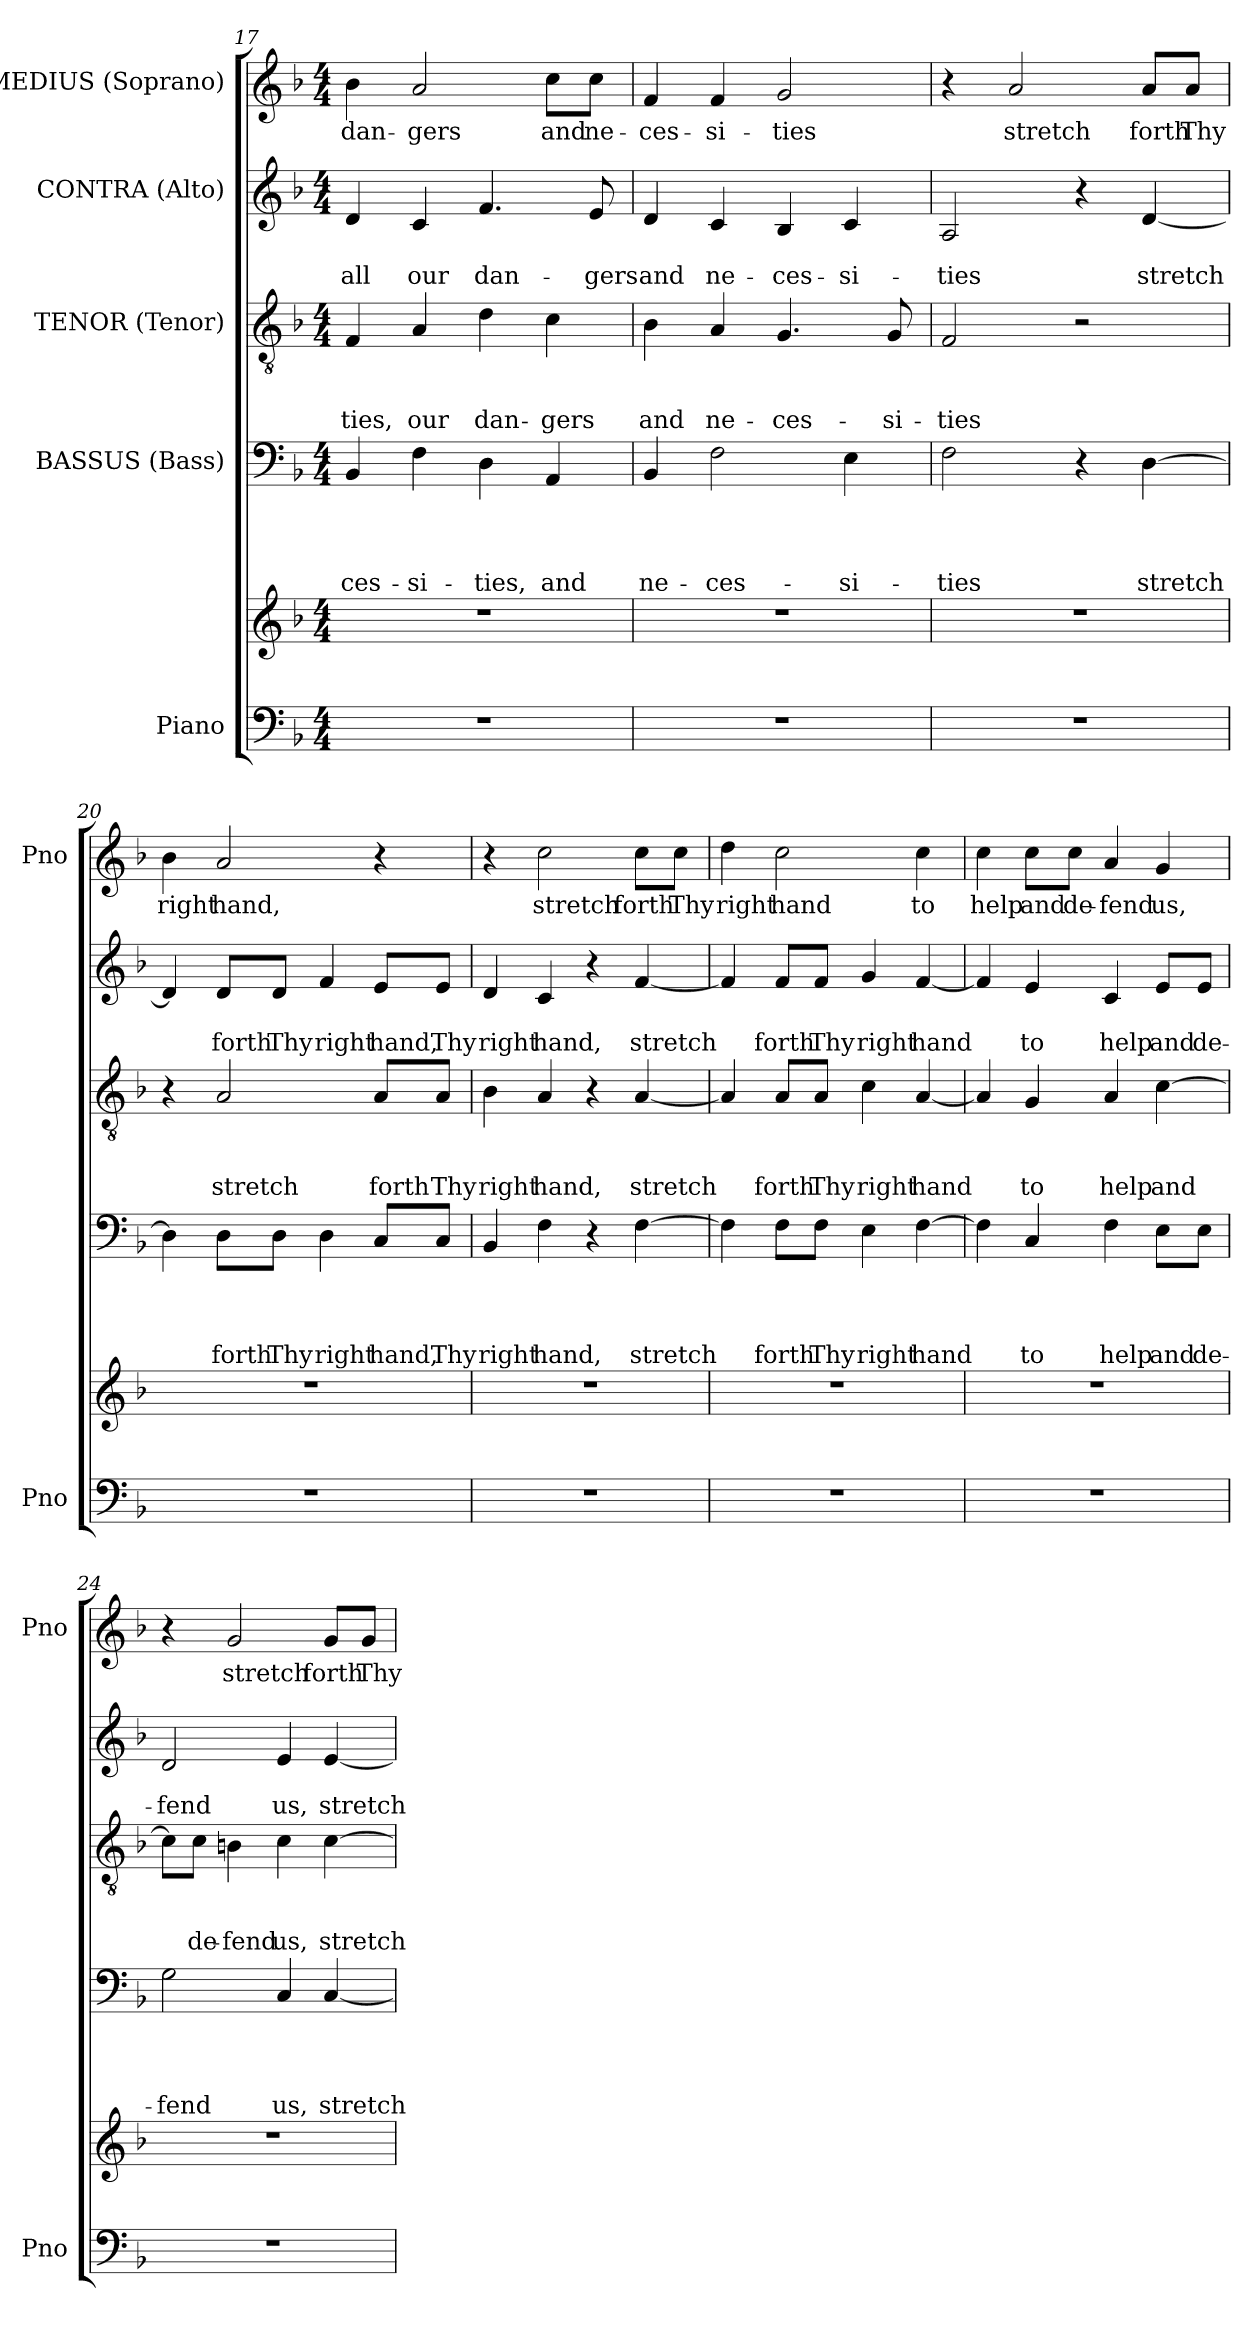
**kern	**kern	**kern	**text	**text	**text	**text	**kern	**text	**text	**text	**kern	**text	**text	**kern	**text
*part5	*part5	*part4	*part4	*part4	*part4	*part4	*part3	*part3	*part3	*part3	*part2	*part2	*part2	*part1	*part1
*staff6	*staff5	*staff4	*staff4	*staff4	*staff4	*staff4	*staff3	*staff3	*staff3	*staff3	*staff2	*staff2	*staff2	*staff1	*staff1
*I"Piano	*	*I"BASSUS (Bass)	*	*	*	*	*I"TENOR (Tenor)	*	*	*	*I"CONTRA (Alto)	*	*	*I"MEDIUS (Soprano)	*
*I'Pno	*	*	*	*	*	*	*	*	*	*	*	*	*	*I'Pno	*
!!LO:LB:g=z
*clefF4	*clefG2	*clefF4	*	*	*	*	*clefGv2	*	*	*	*clefG2	*	*	*clefG2	*
*k[b-]	*k[b-]	*k[b-]	*	*	*	*	*k[b-]	*	*	*	*k[b-]	*	*	*k[b-]	*
*F:	*F:	*F:	*	*	*	*	*F:	*	*	*	*F:	*	*	*F:	*
*M4/4	*M4/4	*M4/4	*	*	*	*	*M4/4	*	*	*	*M4/4	*	*	*M4/4	*
=17	=17	=17	=17	=17	=17	=17	=17	=17	=17	=17	=17	=17	=17	=17	=17
1r	1r	4BB-/	.	.	.	-­ces-	4F/	.	.	-­ties,	4d/	.	all	4b-\	dan-
.	.	4F\	.	.	.	-si-	4A/	.	.	our	4c/	.	our	2a/	-gers
.	.	4D\	.	.	.	-ties,	4d\	.	.	dan-	4.f/	.	dan-	.	.
.	.	4AA/	.	.	.	and	4c\	.	.	-gers	.	.	.	8cc\L	and
.	.	.	.	.	.	.	.	.	.	.	8e/	.	-gers	8cc\J	ne-
=18	=18	=18	=18	=18	=18	=18	=18	=18	=18	=18	=18	=18	=18	=18	=18
1r	1r	4BB-/	.	.	.	ne-	4B-\	.	.	and	4d/	.	and	4f/	-ces-
.	.	2F\	.	.	.	-ces-	4A/	.	.	ne-	4c/	.	ne-	4f/	-si-
.	.	.	.	.	.	.	4.G/	.	.	-ces-	4B-/	.	-ces-	2g/	-ties
.	.	4E\	.	.	.	-si-	.	.	.	.	4c/	.	-si-	.	.
.	.	.	.	.	.	.	8G/	.	.	-si-	.	.	.	.	.
=19	=19	=19	=19	=19	=19	=19	=19	=19	=19	=19	=19	=19	=19	=19	=19
1r	1r	2F\	.	.	.	-ties	2F/	.	.	-ties	2A/	.	-ties	4r	.
.	.	.	.	.	.	.	.	.	.	.	.	.	.	2a/	stretch
.	.	4r	.	.	.	.	2r	.	.	.	4r	.	.	.	.
.	.	[4D\	.	.	.	stretch	.	.	.	.	[4d/	.	stretch	8a/L	forth
.	.	.	.	.	.	.	.	.	.	.	.	.	.	8a/J	Thy
=20	=20	=20	=20	=20	=20	=20	=20	=20	=20	=20	=20	=20	=20	=20	=20
1r	1r	4D\]	.	.	.	.	4r	.	.	.	4d/]	.	.	4b-\	right
.	.	8D\L	.	.	.	forth	2A/	.	.	stretch	8d/L	.	forth	2a/	hand,
.	.	8D\J	.	.	.	Thy	.	.	.	.	8d/J	.	Thy	.	.
.	.	4D\	.	.	.	right	.	.	.	.	4f/	.	right	.	.
.	.	8C/L	.	.	.	hand,	8A/L	.	.	forth	8e/L	.	hand,	4r	.
.	.	8C/J	.	.	.	Thy	8A/J	.	.	Thy	8e/J	.	Thy	.	.
!!LO:LB:g=z
=21	=21	=21	=21	=21	=21	=21	=21	=21	=21	=21	=21	=21	=21	=21	=21
1r	1r	4BB-/	.	.	.	right	4B-\	.	.	right	4d/	.	right	4r	.
.	.	4F\	.	.	.	hand,	4A/	.	.	hand,	4c/	.	hand,	2cc\	stretch
.	.	4r	.	.	.	.	4r	.	.	.	4r	.	.	.	.
.	.	[4F\	.	.	.	stretch	[4A/	.	.	stretch	[4f/	.	stretch	8cc\L	forth
.	.	.	.	.	.	.	.	.	.	.	.	.	.	8cc\J	Thy
=22	=22	=22	=22	=22	=22	=22	=22	=22	=22	=22	=22	=22	=22	=22	=22
1r	1r	4F\]	.	.	.	.	4A/]	.	.	.	4f/]	.	.	4dd\	right
.	.	8F\L	.	.	.	forth	8A/L	.	.	forth	8f/L	.	forth	2cc\	hand
.	.	8F\J	.	.	.	Thy	8A/J	.	.	Thy	8f/J	.	Thy	.	.
.	.	4E\	.	.	.	right	4c\	.	.	right	4g/	.	right	.	.
.	.	[4F\	.	.	.	hand	[4A/	.	.	hand	[4f/	.	hand	4cc\	to
=23	=23	=23	=23	=23	=23	=23	=23	=23	=23	=23	=23	=23	=23	=23	=23
1r	1r	4F\]	.	.	.	.	4A/]	.	.	.	4f/]	.	.	4cc\	help
.	.	4C/	.	.	.	to	4G/	.	.	to	4e/	.	to	8cc\L	and
.	.	.	.	.	.	.	.	.	.	.	.	.	.	8cc\J	de-
.	.	4F\	.	.	.	help	4A/	.	.	help	4c/	.	help	4a/	-fend
.	.	8E\L	.	.	.	and	[4c\	.	.	and	8e/L	.	and	4g/	us,
.	.	8E\J	.	.	.	de-	.	.	.	.	8e/J	.	de-	.	.
=24	=24	=24	=24	=24	=24	=24	=24	=24	=24	=24	=24	=24	=24	=24	=24
1r	1r	2G\	.	.	.	-fend	8c\L]	.	.	.	2d/	.	-fend	4r	.
.	.	.	.	.	.	.	8c\J	.	.	de-	.	.	.	.	.
.	.	.	.	.	.	.	4Bn\	.	.	-fend	.	.	.	2g/	stretch
.	.	4C/	.	.	.	us,	4c\	.	.	us,	4e/	.	us,	.	.
.	.	[4C/	.	.	.	stretch	[4c\	.	.	stretch	[4e/	.	stretch	8g/L	forth
.	.	.	.	.	.	.	.	.	.	.	.	.	.	8g/J	Thy
=	=	=	=	=	=	=	=	=	=	=	=	=	=	=	=
*-	*-	*-	*-	*-	*-	*-	*-	*-	*-	*-	*-	*-	*-	*-	*-
